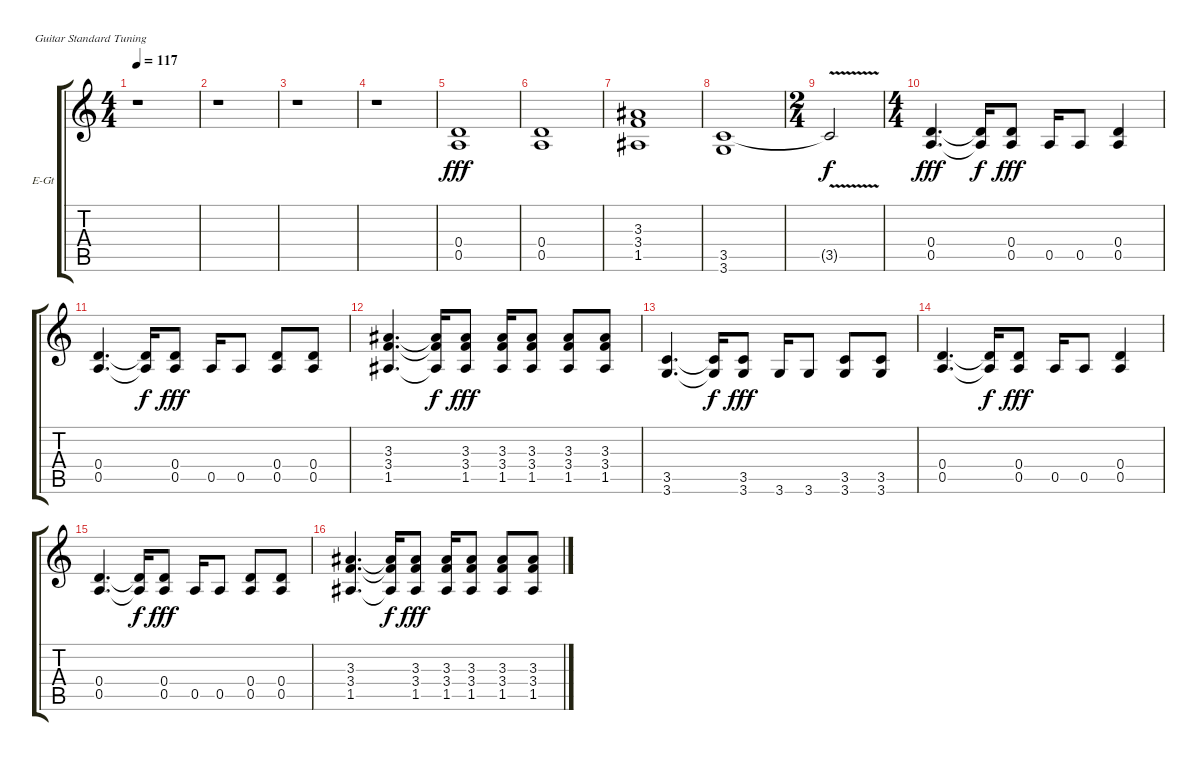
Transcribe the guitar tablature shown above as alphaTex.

\defaultSystemsLayout 4
\bracketExtendMode groupsimilarinstruments
\firstSystemTrackNameOrientation horizontal
\otherSystemsTrackNameOrientation horizontal
\track ("alex" "E-Gt") {instrument distortionguitar}
\staff {score tabs}
\tuning (E4 B3 G3 D3 A2 E2)
\ts (4 4)
\tempo 117
\clef g2
\scale
0.487395
\ks c
r.1{dy fff instrument distortionguitar} |
\scale
0.256303 r.1 |
\scale
0.256303 r.1 |
\scale
0.333333 r.1 |
\scale
0.333333 (0.4 0.5).1 |
\scale
0.333333 (0.4 0.5).1 |
\scale
0.256303 (3.3 3.4 1.5).1 |
\scale
0.256303 (3.5 3.6).1 |
\ts (2 4)
\scale
0.487395 3.5{v t}.2{dy f} |
\ts (4 4)
\scale
0.487395 (0.4 0.5).4{d dy fff} (0.4{t} 0.5{t}).16{dy f} (0.4 0.5).8{dy fff} 0.5.16 0.5.8 (0.4 0.5).4 |
\scale
0.256303 (0.4 0.5).4{d} (0.4{t} 0.5{t}).16{dy f} (0.4 0.5).8{dy fff} 0.5.16 0.5.8 (0.4 0.5).8 (0.4 0.5).8 |
\scale
0.256303 (3.3 3.4 1.5).4{d} (3.3{t} 3.4{t} 1.5{t}).16{dy f} (3.3 3.4 1.5).8{dy fff} (3.3 3.4 1.5).16 (3.3 3.4 1.5).8 (3.3 3.4 1.5).8 (3.3 3.4 1.5).8 |
\scale
0.333333 (3.5 3.6).4{d} (3.5{t} 3.6{t}).16{dy f} (3.5 3.6).8{dy fff} 3.6.16 3.6.8 (3.5 3.6).8 (3.5 3.6).8 |
\scale
0.333333 (0.4 0.5).4{d} (0.4{t} 0.5{t}).16{dy f} (0.4 0.5).8{dy fff} 0.5.16 0.5.8 (0.4 0.5).4 |
\scale
0.333333 (0.4 0.5).4{d} (0.4{t} 0.5{t}).16{dy f} (0.4 0.5).8{dy fff} 0.5.16 0.5.8 (0.4 0.5).8 (0.4 0.5).8 |
\scale
0.333333 (3.3 3.4 1.5).4{d} (3.3{t} 3.4{t} 1.5{t}).16{dy f} (3.3 3.4 1.5).8{dy fff} (3.3 3.4 1.5).16 (3.3 3.4 1.5).8 (3.3 3.4 1.5).8 (3.3 3.4 1.5).8
